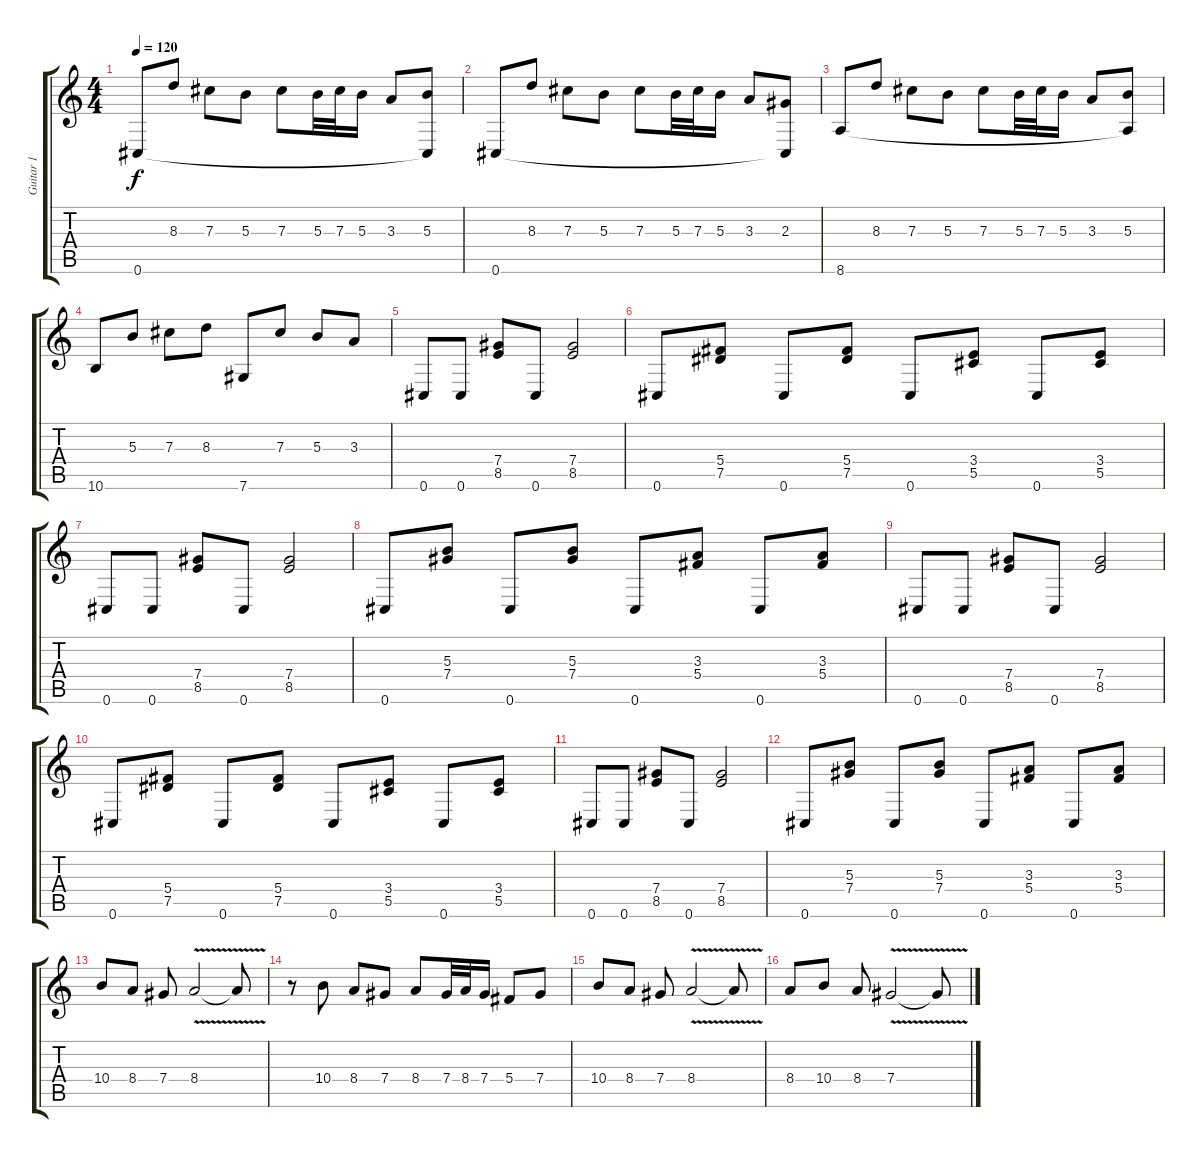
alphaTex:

\track ("Guitar 1" "Guitar 1") {instrument acousticguitarsteel}
\staff {score tabs}
\tuning (Eb4 Bb3 Gb3 Db3 Ab2 Db2) {hide}
\ts (4 4)
\tempo 120
\clef g2
\ks c
0.6.8{dy f} 8.3.8 7.3.8 5.3.8 7.3.8 5.3.32 7.3.32 5.3.16 3.3.8 (5.3 0.6{t}).8 |
0.6.8 8.3.8 7.3.8 5.3.8 7.3.8 5.3.32 7.3.32 5.3.16 3.3.8 (2.3 0.6{t}).8 |
8.6.8 8.3.8 7.3.8 5.3.8 7.3.8 5.3.32 7.3.32 5.3.16 3.3.8 (5.3 8.6{t}).8 |
10.6.8 5.3.8 7.3.8 8.3.8 7.6.8 7.3.8 5.3.8 3.3.8 |
0.6.8 0.6.8 (7.4 8.5).8 0.6.8 (7.4 8.5).2 |
0.6.8 (5.4 7.5).8 0.6.8 (5.4 7.5).8 0.6.8 (3.4 5.5).8 0.6.8 (3.4 5.5).8 |
0.6.8 0.6.8 (7.4 8.5).8 0.6.8 (7.4 8.5).2 |
0.6.8 (5.3 7.4).8 0.6.8 (5.3 7.4).8 0.6.8 (3.3 5.4).8 0.6.8 (3.3 5.4).8 |
0.6.8 0.6.8 (7.4 8.5).8 0.6.8 (7.4 8.5).2 |
0.6.8 (5.4 7.5).8 0.6.8 (5.4 7.5).8 0.6.8 (3.4 5.5).8 0.6.8 (3.4 5.5).8 |
0.6.8 0.6.8 (7.4 8.5).8 0.6.8 (7.4 8.5).2 |
0.6.8 (5.3 7.4).8 0.6.8 (5.3 7.4).8 0.6.8 (3.3 5.4).8 0.6.8 (3.3 5.4).8 |
10.4.8 8.4.8 7.4.8 8.4{v}.2 8.4{t}.8 |
r.8 10.4.8 8.4.8 7.4.8 8.4.8 7.4.32 8.4.32 7.4.16 5.4.8 7.4.8 |
10.4.8 8.4.8 7.4.8 8.4{v}.2 8.4{t}.8 |
8.4.8 10.4.8 8.4.8 7.4{v}.2 7.4{t}.8
